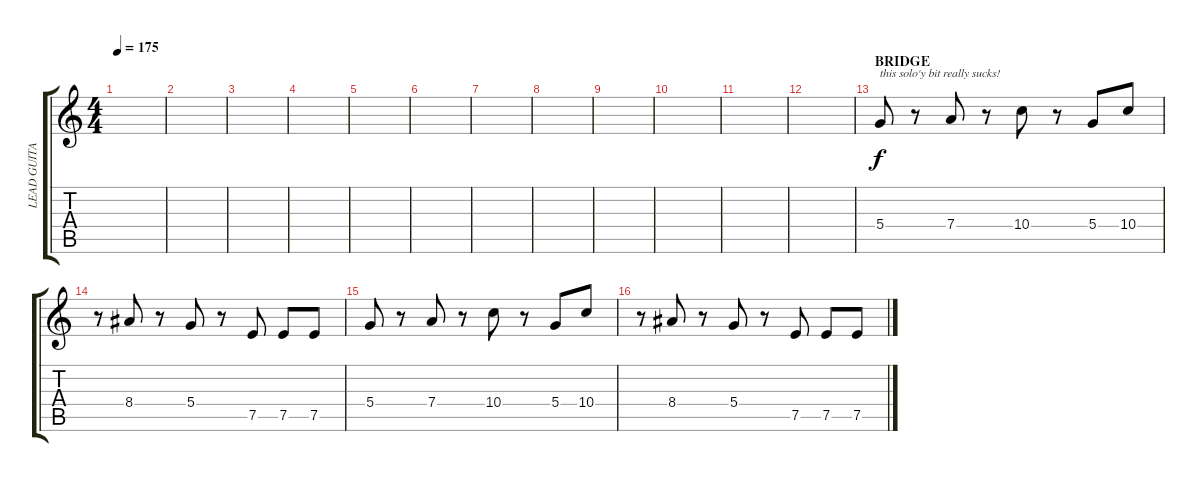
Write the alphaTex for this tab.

\track ("LEAD GUITAR" "LEAD GUITA") {instrument distortionguitar}
\staff {score tabs}
\tuning (E4 B3 G3 D3 A2 E2) {hide}
\ts (4 4)
\tempo 175
\clef g2
\ks c
|
|
|
|
|
|
|
|
|
|
|
|
\section ("" "BRIDGE")
5.4.8{txt "this solo'y bit really sucks!"} r.8 7.4.8 r.8 10.4.8 r.8 5.4.8 10.4.8 |
r.8 8.4.8 r.8 5.4.8 r.8 7.5.8 7.5.8 7.5.8 |
5.4.8 r.8 7.4.8 r.8 10.4.8 r.8 5.4.8 10.4.8 |
r.8 8.4.8 r.8 5.4.8 r.8 7.5.8 7.5.8 7.5.8
